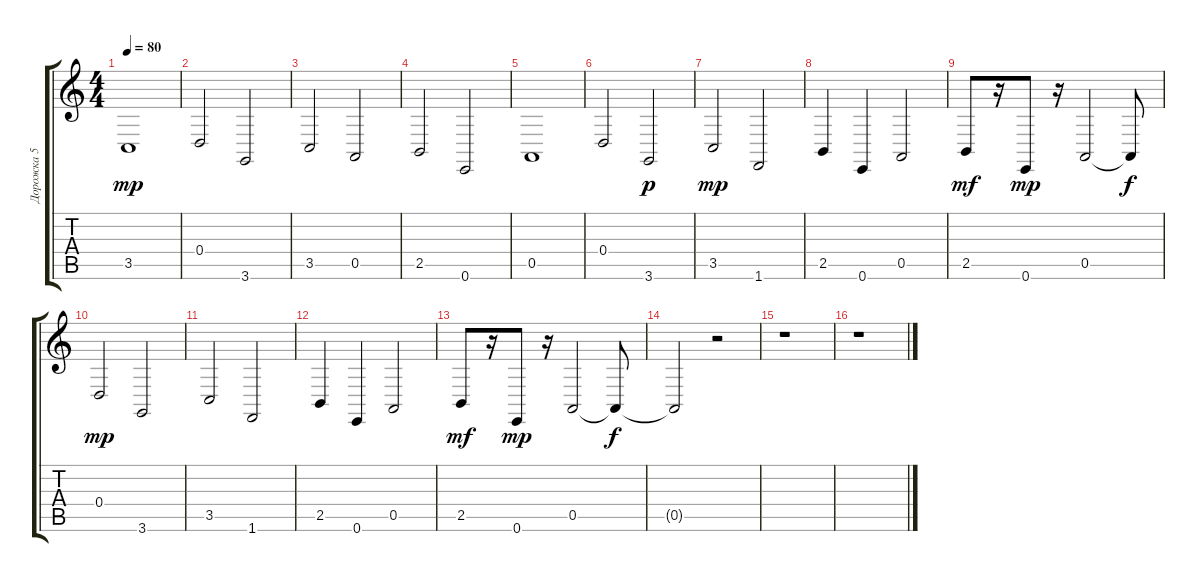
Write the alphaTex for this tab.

\track ("Дорожка 5" "Дорожка 5") {instrument stringensemble1}
\staff {score tabs}
\tuning (E4 B3 G3 D3 A2 E2) {hide}
\ts (4 4)
\tempo 80
\clef g2
\ks c
3.5.1{dy mp} |
0.4.2 3.6.2 |
3.5.2 0.5.2 |
2.5.2 0.6.2 |
0.5.1 |
0.4.2 3.6.2{dy p} |
3.5.2{dy mp} 1.6.2 |
2.5.4 0.6.4 0.5.2 |
2.5.8{dy mf} r.16 0.6.8{dy mp} r.16 0.5.2 0.5{t}.8{dy f} |
0.4.2{dy mp} 3.6.2 |
3.5.2 1.6.2 |
2.5.4 0.6.4 0.5.2 |
2.5.8{dy mf} r.16 0.6.8{dy mp} r.16 0.5.2 0.5{t}.8{dy f} |
0.5{t}.2 r.2 |
r.1 |
r.1
